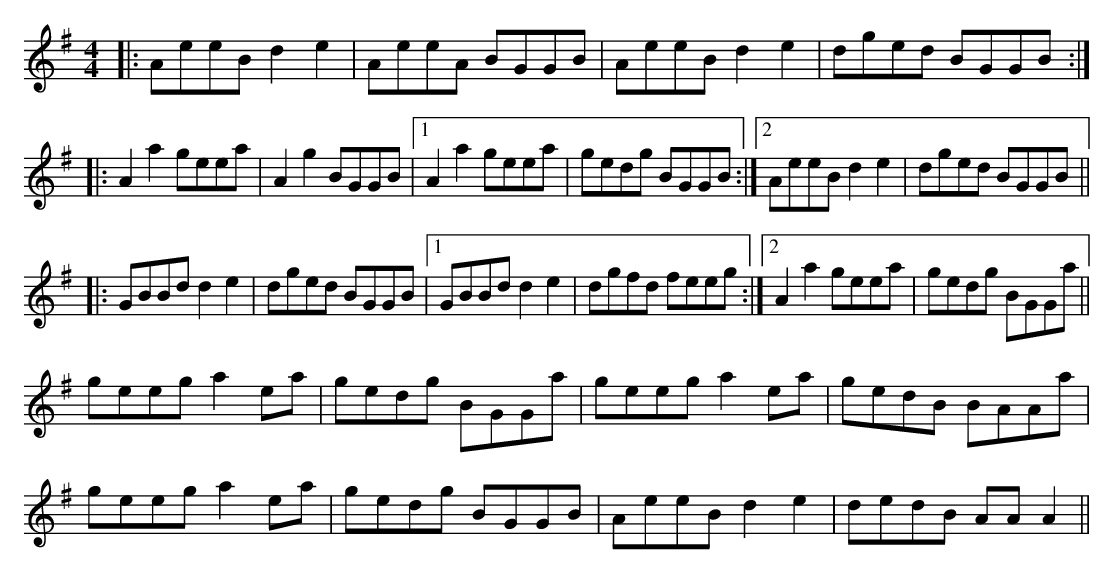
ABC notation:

X:1
M:4/4
K:Ador
|:AeeB d2e2|AeeA BGGB|AeeB d2e2|dged BGGB:|
|:A2a2 geea|A2g2 BGGB|1 A2a2 geea|gedg BGGB:|2 AeeB d2e2|dged BGGB||
|:GBBd d2e2|dged BGGB|1 GBBd d2e2|dgfd feeg:|2 A2a2 geea|gedg BGGa||
geeg a2ea|gedg BGGa|geeg a2ea|gedB BAAa|
geeg a2ea|gedg BGGB|AeeB d2e2|dedB AA A2||
